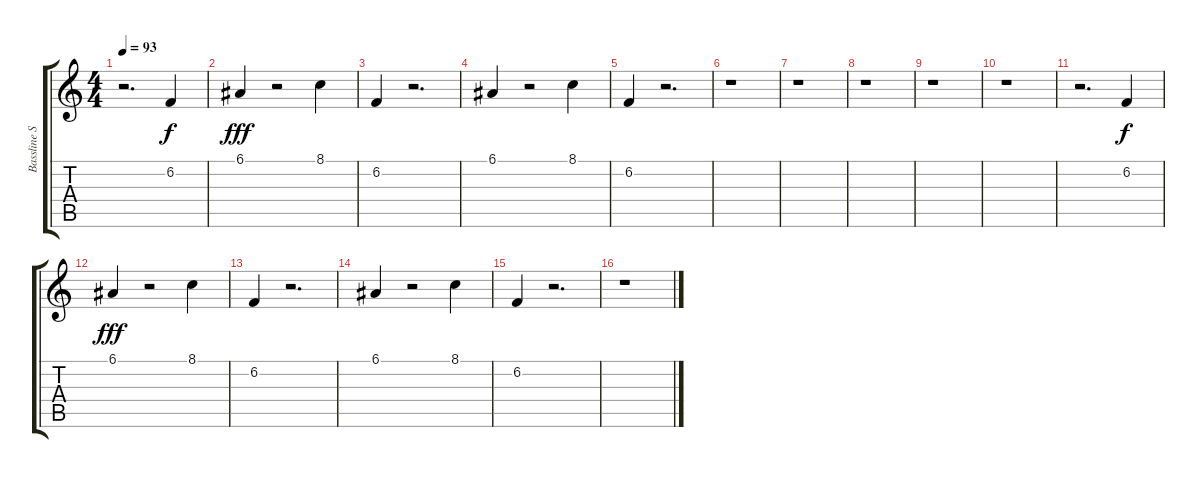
\track ("Bassline Strings" "Bassline S") {instrument violin}
\staff {score tabs}
\tuning (E4 B3 G3 D3 A2 E2) {hide}
\ts (4 4)
\tempo 93
\clef g2
\ks c
r.2{d dy fff} 6.2.4{dy f} |
6.1.4{dy fff} r.2 8.1.4 |
6.2.4 r.2{d} |
6.1.4 r.2 8.1.4 |
6.2.4 r.2{d} |
r.1 |
r.1 |
r.1 |
r.1 |
r.1 |
r.2{d} 6.2.4{dy f} |
6.1.4{dy fff} r.2 8.1.4 |
6.2.4 r.2{d} |
6.1.4 r.2 8.1.4 |
6.2.4 r.2{d} |
r.1
